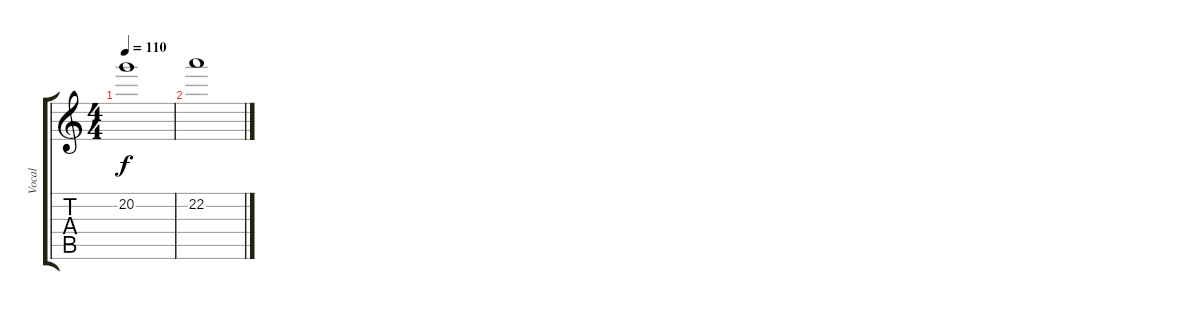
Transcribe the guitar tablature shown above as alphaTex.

\track ("Vocal " "Vocal ") {instrument electricguitarjazz}
\staff {score tabs}
\tuning (E4 B3 G3 D3 A2 E2) {hide}
\ts (4 4)
\tempo 110
\clef g2
\ks c
20.2.1{dy f} |
22.2.1
